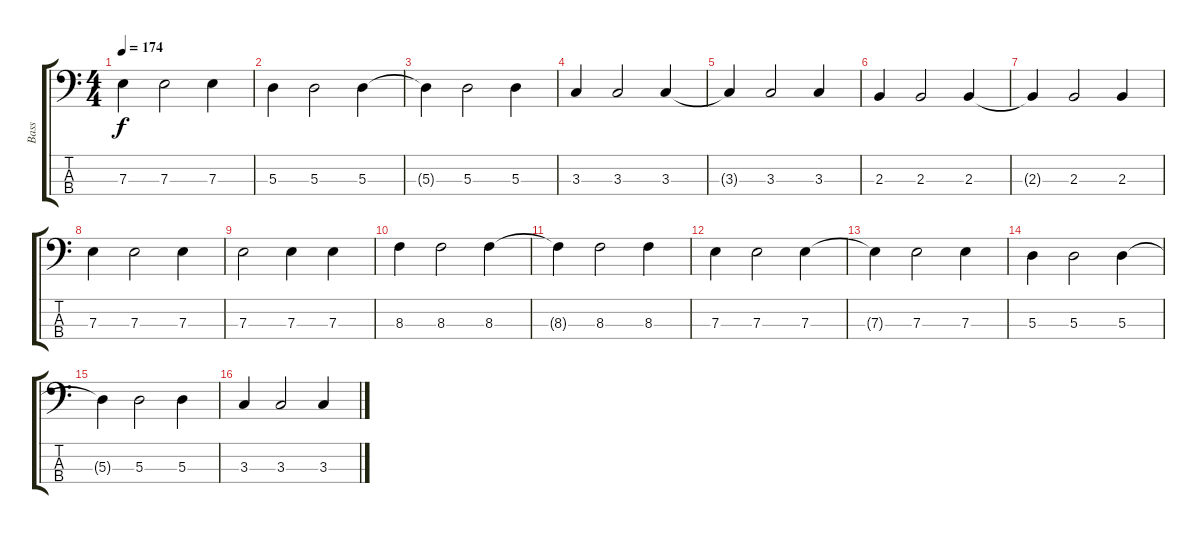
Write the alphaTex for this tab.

\track ("Bass" "Bass") {instrument electricbassfinger}
\staff {score tabs}
\tuning (G2 D2 A1 E1) {hide}
\ts (4 4)
\tempo 174
\clef f4
\ks c
7.3{t}.4{dy f} 7.3.2 7.3.4 |
5.3.4 5.3.2 5.3.4 |
5.3{t}.4 5.3.2 5.3.4 |
3.3.4 3.3.2 3.3.4 |
3.3{t}.4 3.3.2 3.3.4 |
2.3.4 2.3.2 2.3.4 |
2.3{t}.4 2.3.2 2.3.4 |
7.3.4 7.3.2 7.3.4 |
7.3.2 7.3.4 7.3.4 |
8.3.4 8.3.2 8.3.4 |
8.3{t}.4 8.3.2 8.3.4 |
7.3.4 7.3.2 7.3.4 |
7.3{t}.4 7.3.2 7.3.4 |
5.3.4 5.3.2 5.3.4 |
5.3{t}.4 5.3.2 5.3.4 |
3.3.4 3.3.2 3.3.4
